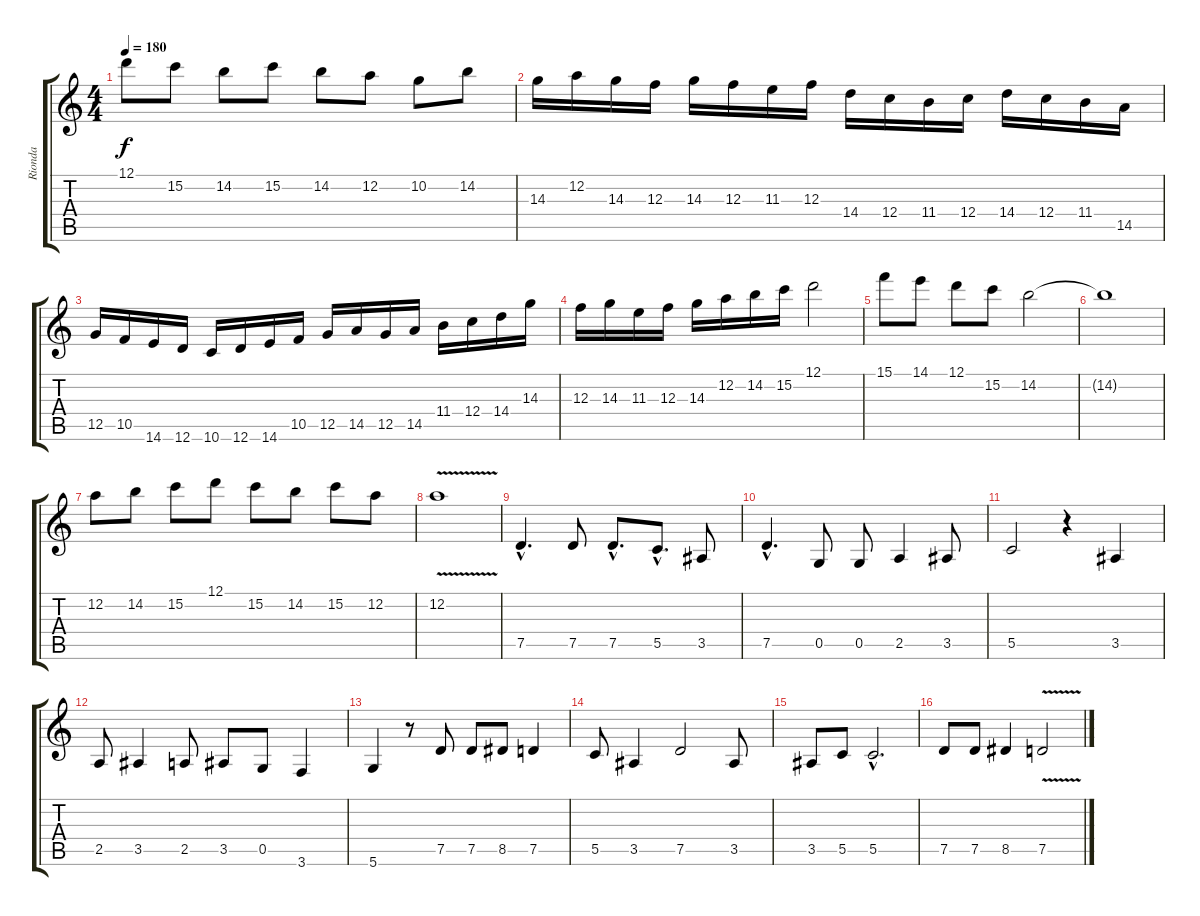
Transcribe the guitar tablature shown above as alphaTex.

\track ("Rionda" "Rionda") {instrument distortionguitar}
\staff {score tabs}
\tuning (D4 A3 F3 C3 G2 D2) {hide}
\ts (4 4)
\tempo 180
\clef g2
\ks c
12.1.8{dy f} 15.2.8 14.2.8 15.2.8 14.2.8 12.2.8 10.2.8 14.2.8 |
14.3.16 12.2.16 14.3.16 12.3.16 14.3.16 12.3.16 11.3.16 12.3.16 14.4.16 12.4.16 11.4.16 12.4.16 14.4.16 12.4.16 11.4.16 14.5.16 |
12.5.16 10.5.16 14.6.16 12.6.16 10.6.16 12.6.16 14.6.16 10.5.16 12.5.16 14.5.16 12.5.16 14.5.16 11.4.16 12.4.16 14.4.16 14.3.16 |
12.3.16 14.3.16 11.3.16 12.3.16 14.3.16 12.2.16 14.2.16 15.2.16 12.1.2 |
15.1.8 14.1.8 12.1.8 15.2.8 14.2.2 |
14.2{t}.1 |
12.2.8 14.2.8 15.2.8 12.1.8 15.2.8 14.2.8 15.2.8 12.2.8 |
12.2{v}.1 |
7.5{hac}.4{d volume 16 balance 8} 7.5.8 7.5{hac}.8{d} 5.5{hac}.8{d} 3.5.8 |
7.5{hac}.4{d} 0.5.8 0.5.8 2.5.4 3.5.8 |
5.5.2 r.4 3.5.4 |
2.5.8 3.5.4 2.5.8 3.5.8 0.5.8 3.6.4 |
5.6.4 r.8 7.5.8 7.5.8 8.5.8 7.5.4 |
5.5.8 3.5.4 7.5.2 3.5.8 |
3.5.8 5.5.8 5.5{hac}.2{d} |
7.5.8 7.5.8 8.5.4 7.5{v}.2
